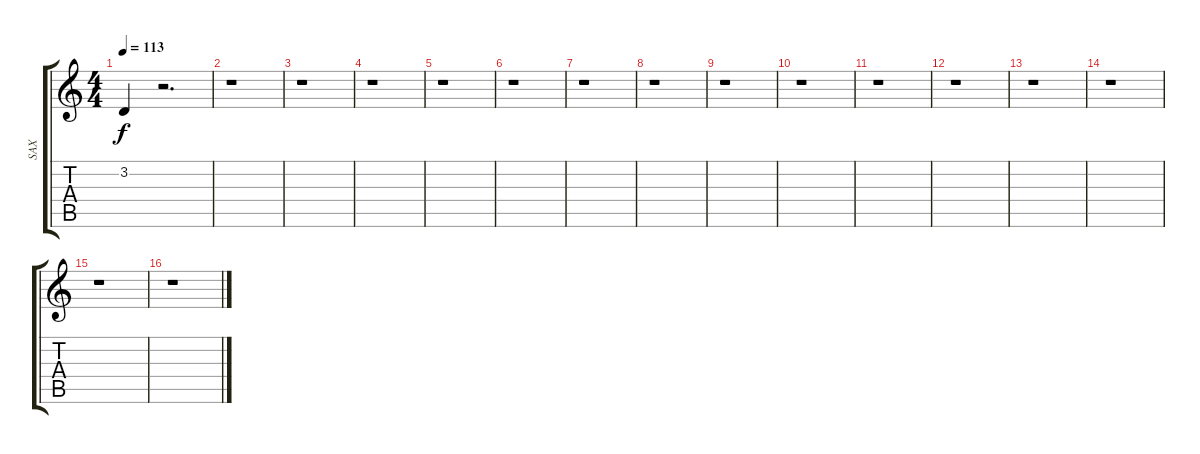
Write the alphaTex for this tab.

\track ("SAX" "SAX") {instrument tenorsax}
\staff {score tabs}
\tuning (E4 B3 G3 D3 A2 E2) {hide}
\ts (4 4)
\tempo 113
\clef g2
\ks c
3.2{t}.4{dy f} r.2{d} |
r.1 |
r.1 |
r.1 |
r.1 |
r.1 |
r.1 |
r.1 |
r.1 |
r.1 |
r.1 |
r.1 |
r.1 |
r.1 |
r.1 |
r.1
